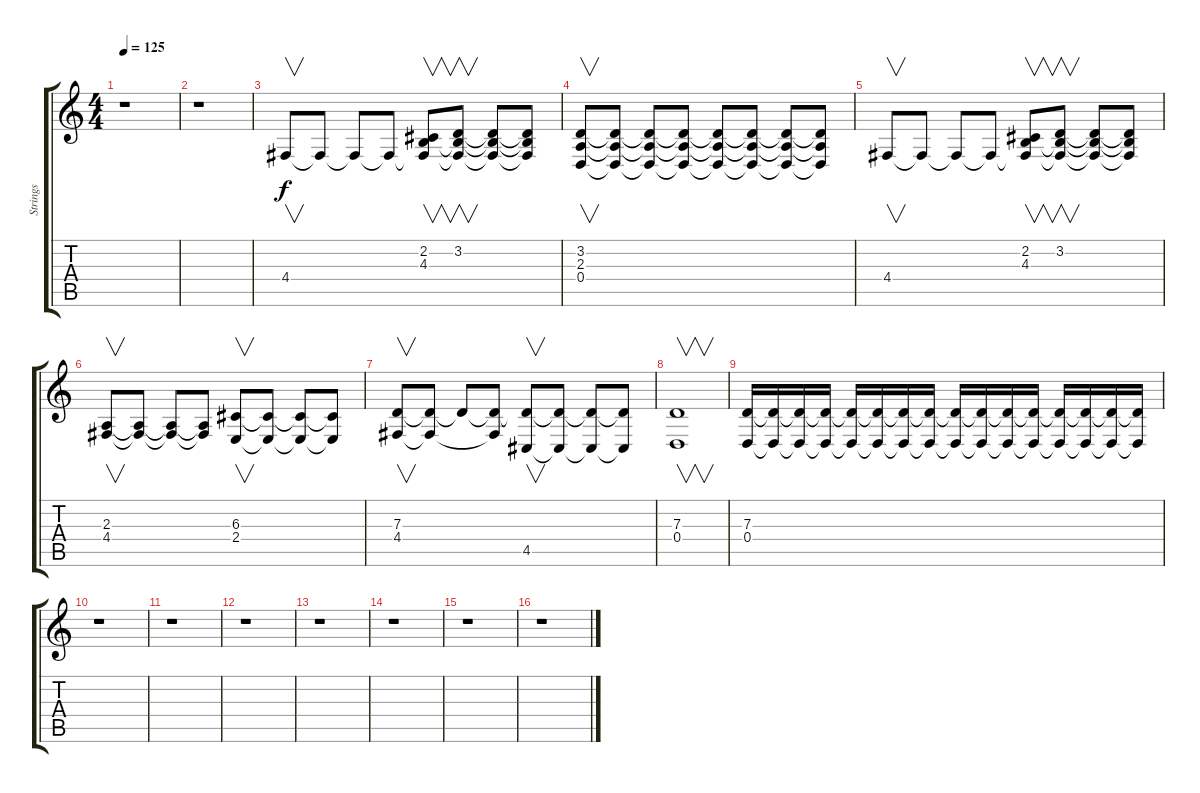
\track ("Strings" "Strings") {instrument viola}
\staff {score tabs}
\tuning (E4 B3 G3 D3 A2 E2) {hide}
\ts (4 4)
\tempo 125
\clef g2
\ks c
r.1{dy f} |
r.1 |
4.4.8{v volume 10} 4.4{t}.8 4.4{t}.8 4.4{t}.8 (2.2 4.3 4.4{t}).8{v} (3.2 4.3{t} 4.4{t}).8{v} (3.2{t} 4.3{t} 4.4{t}).8 (3.2{t} 4.3{t} 4.4{t}).8 |
(3.2 2.3 0.4).8{v} (3.2{t} 2.3{t} 0.4{t}).8 (3.2{t} 2.3{t} 0.4{t}).8 (3.2{t} 2.3{t} 0.4{t}).8 (3.2{t} 2.3{t} 0.4{t}).8 (3.2{t} 2.3{t} 0.4{t}).8 (3.2{t} 2.3{t} 0.4{t}).8 (3.2{t} 2.3{t} 0.4{t}).8 |
4.4.8{v} 4.4{t}.8 4.4{t}.8 4.4{t}.8 (2.2 4.3 4.4{t}).8{v} (3.2 4.3{t} 4.4{t}).8{v} (3.2{t} 4.3{t} 4.4{t}).8 (3.2{t} 4.3{t} 4.4{t}).8 |
(2.3 4.4).8{v} (2.3{t} 4.4{t}).8 (2.3{t} 4.4{t}).8 (2.3{t} 4.4{t}).8 (6.3 2.4).8{v} (6.3{t} 2.4{t}).8 (6.3{t} 2.4{t}).8 (6.3{t} 2.4{t}).8 |
(7.3 4.4).8{v} (7.3{t} 4.4{t}).8 7.3{t}.8 (7.3{t} 4.4{t}).8 (7.3{t} 4.5).8{v} (7.3{t} 4.5{t}).8 (7.3{t} 4.5{t}).8 (7.3{t} 4.5{t}).8 |
(7.3 0.4).1{v} |
(7.3 0.4).16 (7.3{t} 0.4{t}).16 (7.3{t} 0.4{t}).16{volume 9} (7.3{t} 0.4{t}).16 (7.3{t} 0.4{t}).16{volume 8} (7.3{t} 0.4{t}).16 (7.3{t} 0.4{t}).16{volume 7} (7.3{t} 0.4{t}).16 (7.3{t} 0.4{t}).16{volume 6} (7.3{t} 0.4{t}).16 (7.3{t} 0.4{t}).16{volume 5} (7.3{t} 0.4{t}).16 (7.3{t} 0.4{t}).16{volume 4} (7.3{t} 0.4{t}).16 (7.3{t} 0.4{t}).16{volume 3} (7.3{t} 0.4{t}).16 |
r.1 |
r.1 |
r.1 |
r.1 |
r.1 |
r.1 |
r.1
